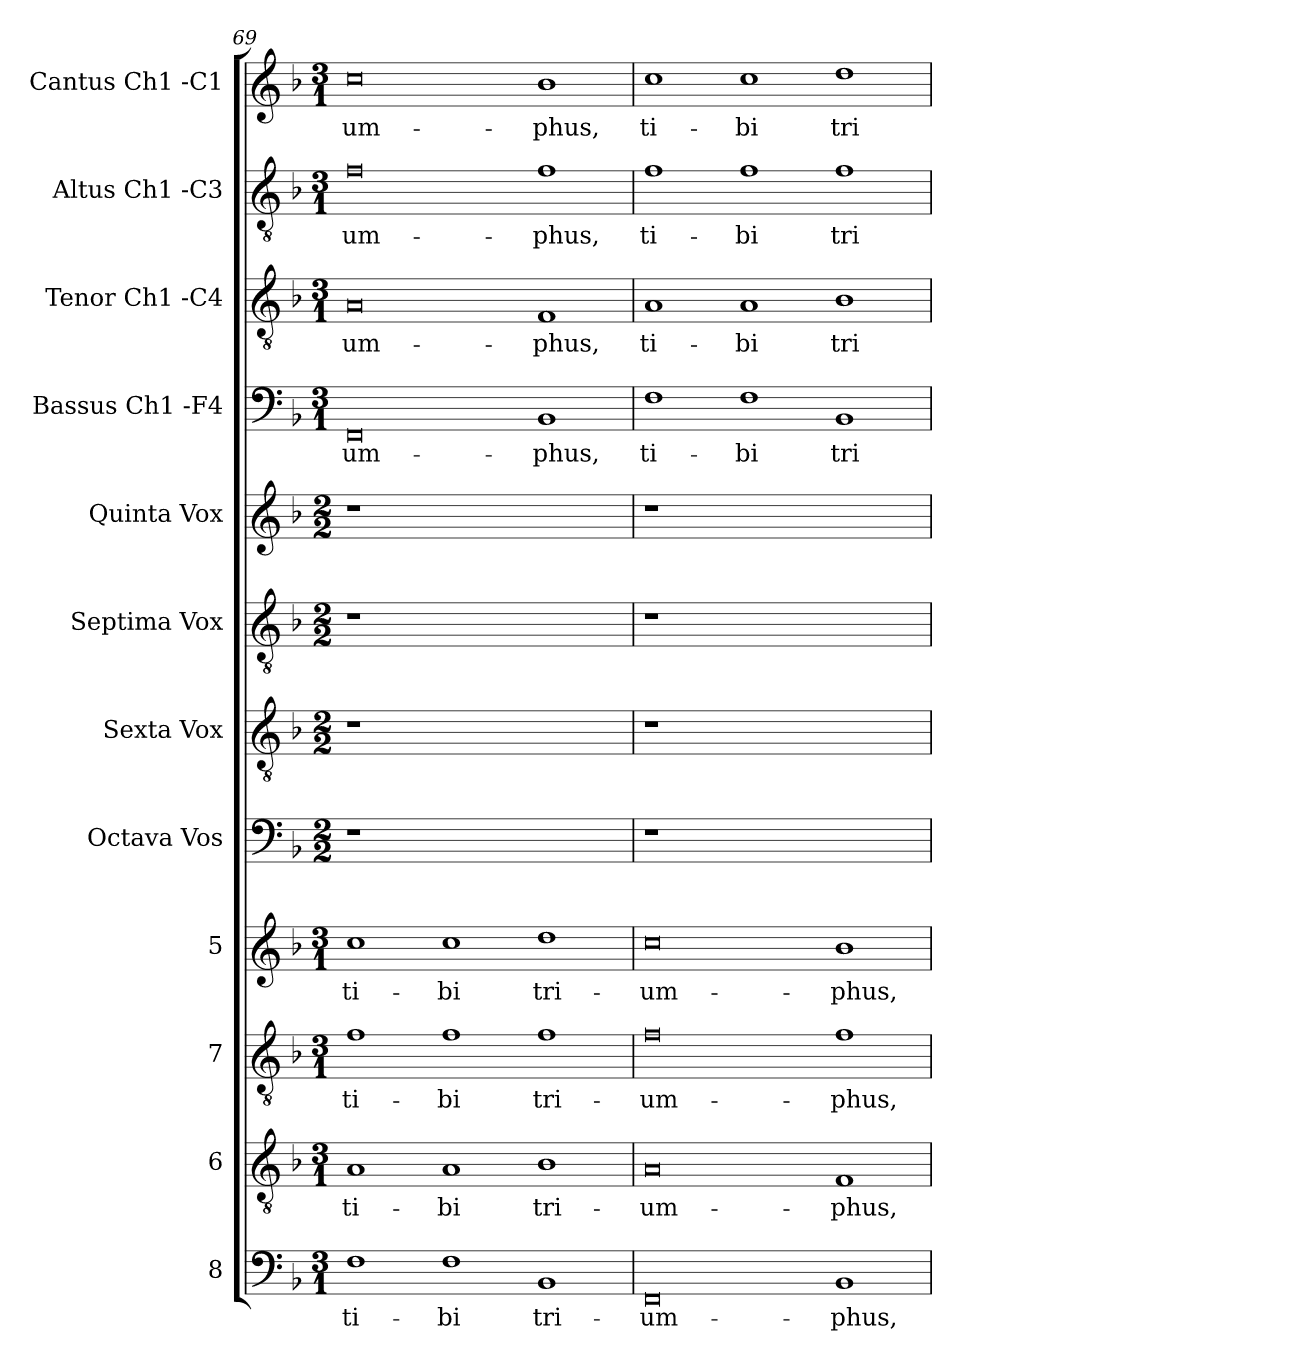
**kern	**text	**kern	**text	**kern	**text	**kern	**text	**kern	**kern	**kern	**kern	**kern	**text	**kern	**text	**kern	**text	**kern	**text
*part12	*part12	*part11	*part11	*part10	*part10	*part9	*part9	*part8	*part7	*part6	*part5	*part4	*part4	*part3	*part3	*part2	*part2	*part1	*part1
*staff12	*staff12	*staff11	*staff11	*staff10	*staff10	*staff9	*staff9	*staff8	*staff7	*staff6	*staff5	*staff4	*staff4	*staff3	*staff3	*staff2	*staff2	*staff1	*staff1
*I"8	*	*I"6	*	*I"7	*	*I"5	*	*I"Octava  Vos	*I"Sexta  Vox	*I"Septima  Vox	*I"Quinta  Vox	*I"Bassus  Ch1 -F4	*	*I"Tenor  Ch1 -C4	*	*I"Altus  Ch1 -C3	*	*I"Cantus  Ch1 -C1	*
*	*	*	*	*	*	*	*	*	*	*	*	*I'B	*	*I'T	*	*I'A	*	*I'C	*
*clefF4	*	*clefGv2	*	*clefGv2	*	*clefG2	*	*clefF4	*clefGv2	*clefGv2	*clefG2	*clefF4	*	*clefGv2	*	*clefGv2	*	*clefG2	*
*k[b-]	*	*k[b-]	*	*k[b-]	*	*k[b-]	*	*k[b-]	*k[b-]	*k[b-]	*k[b-]	*k[b-]	*	*k[b-]	*	*k[b-]	*	*k[b-]	*
*F:	*	*F:	*	*F:	*	*F:	*	*F:	*F:	*F:	*F:	*F:	*	*F:	*	*F:	*	*F:	*
*M3/1	*	*M3/1	*	*M3/1	*	*M3/1	*	*M2/2	*M2/2	*M2/2	*M2/2	*M3/1	*	*M3/1	*	*M3/1	*	*M3/1	*
=69	=69	=69	=69	=69	=69	=69	=69	=69	=69	=69	=69	=69	=69	=69	=69	=69	=69	=69	=69
!	!LO:LY:b:cj	!	!LO:LY:b:cj	!	!LO:LY:b:cj	!	!LO:LY:b:cj	!	!	!	!	!	!LO:LY:b:cj	!	!LO:LY:b:cj	!	!LO:LY:b:cj	!	!LO:LY:b:cj
1F	ti-	1A	ti-	1f	ti-	1cc	ti-	1r	1r	1r	1r	0FF	-um-	0A	-um-	0f	-um-	0cc	-um-
!	!LO:LY:b:cj	!	!LO:LY:b:cj	!	!LO:LY:b:cj	!	!LO:LY:b:cj	!	!	!	!	!	!	!	!	!	!	!	!
1F	-bi	1A	-bi	1f	-bi	1cc	-bi	0ryy	0ryy	0ryy	0ryy	.	.	.	.	.	.	.	.
!	!LO:LY:b:cj	!	!LO:LY:b:cj	!	!LO:LY:b:cj	!	!LO:LY:b:cj	!	!	!	!	!	!LO:LY:b:cj	!	!LO:LY:b:cj	!	!LO:LY:b:cj	!	!LO:LY:b:cj
1BB-	tri-	1B-	tri-	1f	tri-	1dd	tri-	.	.	.	.	1BB-	-phus,	1F	-phus,	1f	-phus,	1b-	-phus,
=70	=70	=70	=70	=70	=70	=70	=70	=70	=70	=70	=70	=70	=70	=70	=70	=70	=70	=70	=70
!	!LO:LY:b:cj	!	!LO:LY:b:cj	!	!LO:LY:b:cj	!	!LO:LY:b:cj	!	!	!	!	!	!LO:LY:b:cj	!	!LO:LY:b:cj	!	!LO:LY:b:cj	!	!LO:LY:b:cj
0FF	-um-	0A	-um-	0f	-um-	0cc	-um-	1r	1r	1r	1r	1F	ti-	1A	ti-	1f	ti-	1cc	ti-
!	!	!	!	!	!	!	!	!	!	!	!	!	!LO:LY:b:cj	!	!LO:LY:b:cj	!	!LO:LY:b:cj	!	!LO:LY:b:cj
.	.	.	.	.	.	.	.	0ryy	0ryy	0ryy	0ryy	1F	-bi	1A	-bi	1f	-bi	1cc	-bi
!	!LO:LY:b:cj	!	!LO:LY:b:cj	!	!LO:LY:b:cj	!	!LO:LY:b:cj	!	!	!	!	!	!LO:LY:b:cj	!	!LO:LY:b:cj	!	!LO:LY:b:cj	!	!LO:LY:b:cj
1BB-	-phus,	1F	-phus,	1f	-phus,	1b-	-phus,	.	.	.	.	1BB-	tri-	1B-	tri-	1f	tri-	1dd	tri-
=	=	=	=	=	=	=	=	=	=	=	=	=	=	=	=	=	=	=	=
*-	*-	*-	*-	*-	*-	*-	*-	*-	*-	*-	*-	*-	*-	*-	*-	*-	*-	*-	*-
